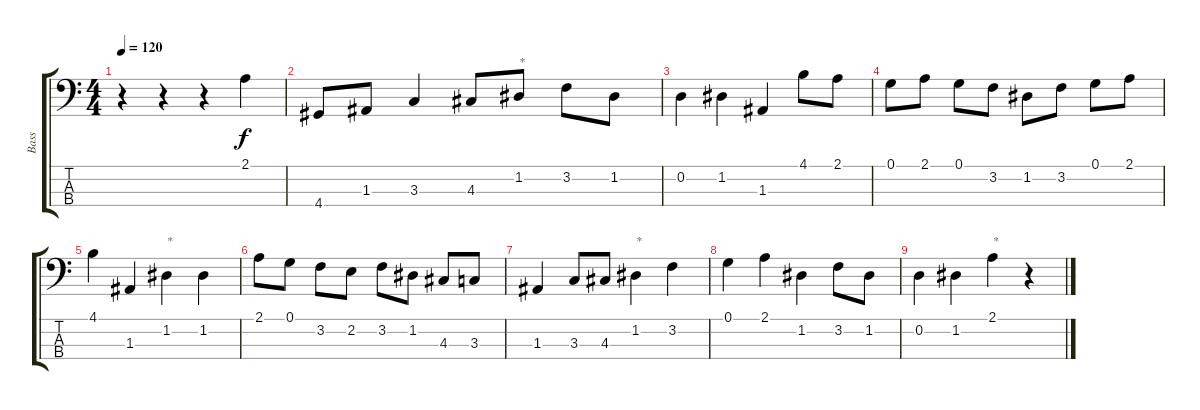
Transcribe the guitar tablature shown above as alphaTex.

\track ("Bass" "Bass") {instrument electricbasspick}
\staff {score tabs}
\tuning (G2 D2 A1 E1) {hide}
\ts (4 4)
\tempo 120
\clef f4
\ks c
r.4{dy f instrument electricbasspick} r.4 r.4 2.1.4 |
4.4.8 1.3.8 3.3.4 4.3.8 1.2.8{txt "*"} 3.2.8 1.2.8 |
0.2.4 1.2.4 1.3.4 4.1.8 2.1.8 |
0.1.8 2.1.8 0.1.8 3.2.8 1.2.8 3.2.8 0.1.8 2.1.8 |
4.1.4 1.3.4 1.2.4{txt "*"} 1.2.4 |
2.1.8 0.1.8 3.2.8 2.2.8 3.2.8 1.2.8 4.3.8 3.3.8 |
1.3.4 3.3.8 4.3.8 1.2.4{txt "*"} 3.2.4 |
0.1.4 2.1.4 1.2.4 3.2.8 1.2.8 |
0.2.4 1.2.4 2.1.4{txt "*"} r.4
